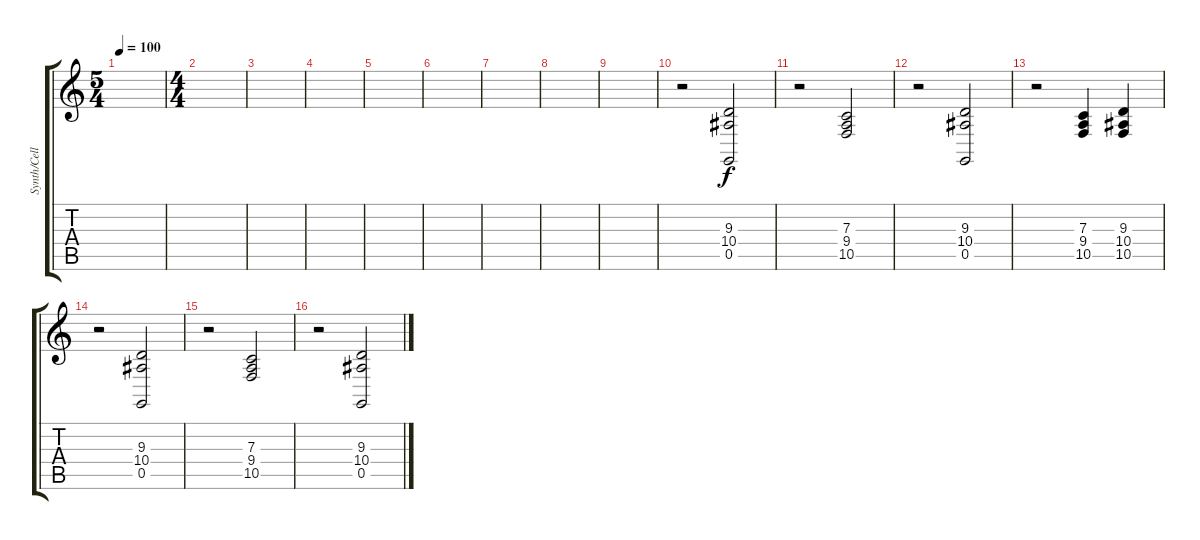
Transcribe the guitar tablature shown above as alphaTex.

\track ("Synth/Cello 2" "Synth/Cell") {instrument stringensemble2}
\staff {score tabs}
\tuning (D4 A3 F3 C3 G2 D2) {hide}
\ts (5 4)
\tempo 100
\clef g2
\ks c
|
\ts (4 4)
|
|
|
|
|
|
|
|
r.2{volume 8 instrument choiraahs} (9.3 10.4 0.5).2 |
r.2 (7.3 9.4 10.5).2 |
r.2 (9.3 10.4 0.5).2 |
r.2 (7.3 9.4 10.5).4 (9.3 10.4 10.5).4 |
r.2 (9.3 10.4 0.5).2 |
r.2 (7.3 9.4 10.5).2 |
r.2 (9.3 10.4 0.5).2
